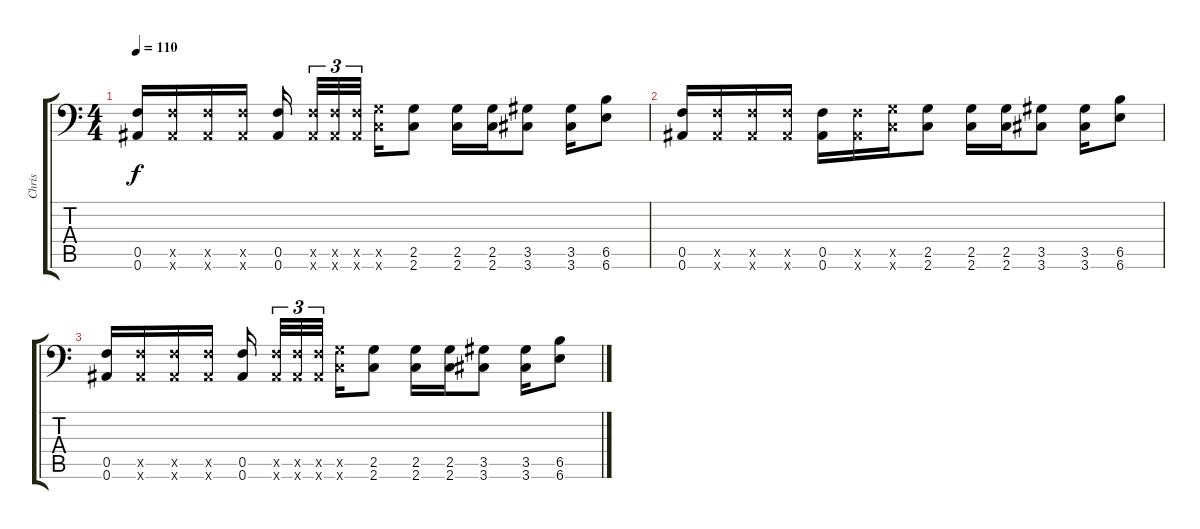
\track ("Chris" "Chris") {instrument distortionguitar}
\staff {score tabs}
\tuning (C4 G3 Eb3 Bb2 F2 Bb1) {hide}
\ts (4 4)
\tempo 110
\clef f4
\ks c
(0.5 0.6).16{dy f} (0.5{x} 0.6{x}).16 (0.5{x} 0.6{x}).16 (0.5{x} 0.6{x}).16 (0.5 0.6).16 (0.5{x} 0.6{x}).32{tu (3 2)} (0.5{x} 0.6{x}).32{tu (3 2)} (0.5{x} 0.6{x}).32{tu (3 2)} (2.5{x} 2.6{x}).16 (2.5 2.6).8 (2.5 2.6).16 (2.5 2.6).16 (3.5 3.6).8 (3.5 3.6).16 (6.5 6.6).8 |
(0.5 0.6).16 (0.5{x} 0.6{x}).16 (0.5{x} 0.6{x}).16 (0.5{x} 0.6{x}).16 (0.5 0.6).16 (0.5{x} 0.6{x}).16 (2.5{x} 2.6{x}).16 (2.5 2.6).8 (2.5 2.6).16 (2.5 2.6).16 (3.5 3.6).8 (3.5 3.6).16 (6.5 6.6).8 |
(0.5 0.6).16 (0.5{x} 0.6{x}).16 (0.5{x} 0.6{x}).16 (0.5{x} 0.6{x}).16 (0.5 0.6).16 (0.5{x} 0.6{x}).32{tu (3 2)} (0.5{x} 0.6{x}).32{tu (3 2)} (0.5{x} 0.6{x}).32{tu (3 2)} (2.5{x} 2.6{x}).16 (2.5 2.6).8 (2.5 2.6).16 (2.5 2.6).16 (3.5 3.6).8 (3.5 3.6).16 (6.5 6.6).8
